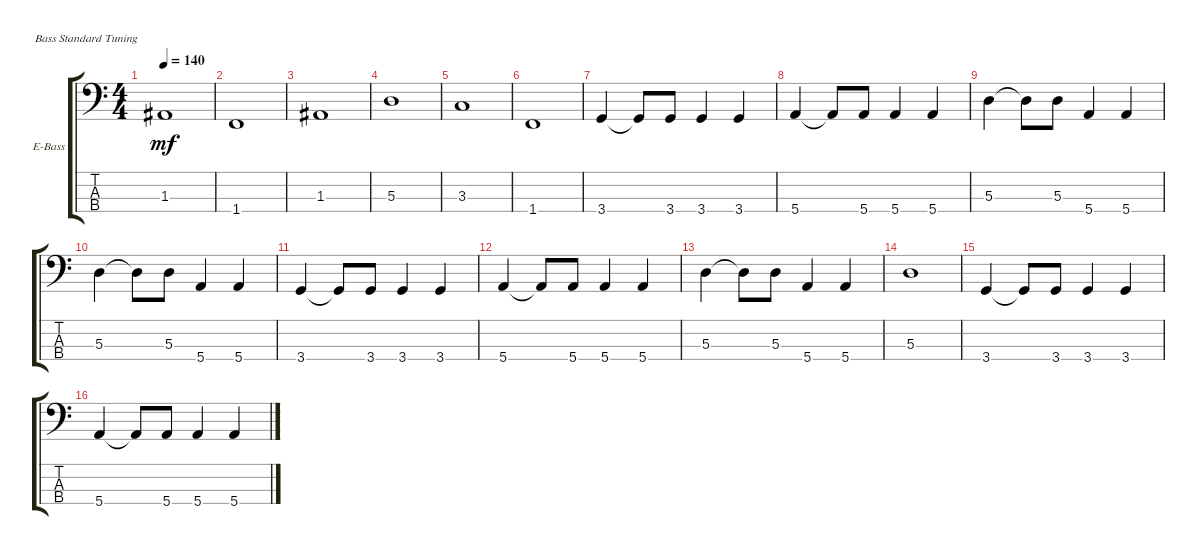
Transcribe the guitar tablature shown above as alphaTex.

\defaultSystemsLayout 4
\bracketExtendMode groupsimilarinstruments
\firstSystemTrackNameOrientation horizontal
\otherSystemsTrackNameOrientation horizontal
\track ("Electric Bass" "E-Bass") {instrument electricbassfinger}
\staff {score tabs}
\tuning (G2 D2 A1 E1)
\ts (4 4)
\tempo 140
\clef f4
\ks c
1.3.1{dy mf} |
1.4.1 |
1.3.1 |
5.3.1 |
3.3.1 |
1.4.1 |
3.4.4 3.4{t}.8 3.4.8 3.4.4 3.4.4 |
5.4.4 5.4{t}.8 5.4.8 5.4.4 5.4.4 |
5.3.4 5.3{t}.8 5.3.8 5.4.4 5.4.4 |
5.3.4 5.3{t}.8 5.3.8 5.4.4 5.4.4 |
3.4.4 3.4{t}.8 3.4.8 3.4.4 3.4.4 |
5.4.4 5.4{t}.8 5.4.8 5.4.4 5.4.4 |
5.3.4 5.3{t}.8 5.3.8 5.4.4 5.4.4 |
5.3.1 |
3.4.4 3.4{t}.8 3.4.8 3.4.4 3.4.4 |
5.4.4 5.4{t}.8 5.4.8 5.4.4 5.4.4
